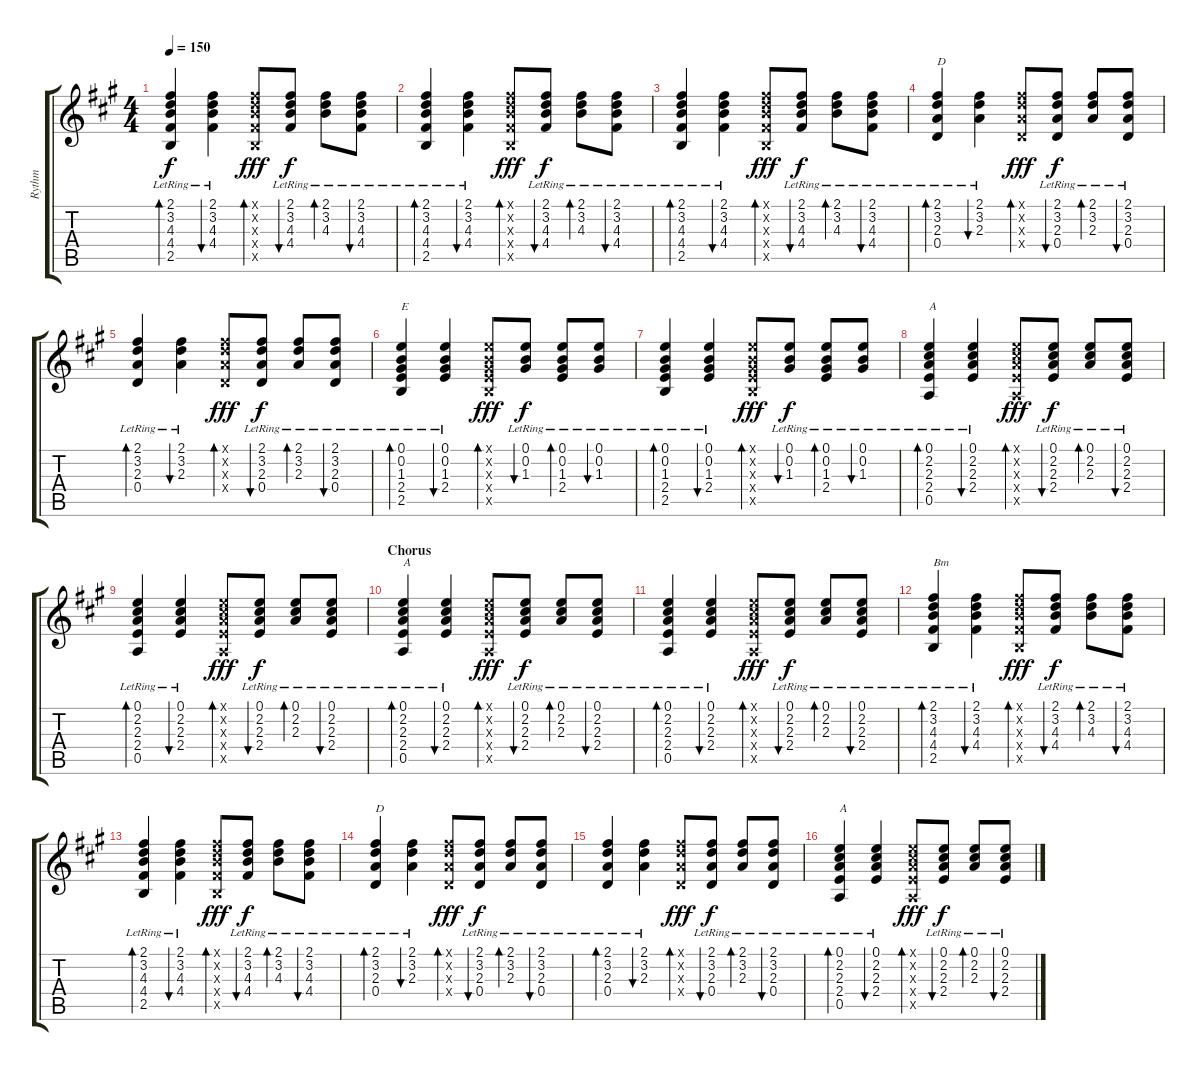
\track ("Rythm" "Rythm") {instrument acousticguitarsteel}
\staff {score tabs}
\tuning (E4 B3 G3 D3 A2 E2) {hide}
\ts (4 4)
\tempo 150
\clef g2
\ks a
(2.1{lr} 3.2{lr} 4.3{lr} 4.4{lr} 2.5{lr}).4{bd 60 dy f} (2.1{lr} 3.2{lr} 4.3{lr} 4.4{lr}).4{bu 60} (2.1{x} 3.2{x} 4.3{x} 4.4{x} 2.5{x}).8{bd 60 dy fff} (2.1{lr} 3.2{lr} 4.3{lr} 4.4{lr}).8{bu 60 dy f} (2.1{lr} 3.2{lr} 4.3{lr}).8{bd 60} (2.1{lr} 3.2{lr} 4.3{lr} 4.4{lr}).8{bu 60} |
(2.1{lr} 3.2{lr} 4.3{lr} 4.4{lr} 2.5{lr}).4{bd 60} (2.1{lr} 3.2{lr} 4.3{lr} 4.4{lr}).4{bu 60} (2.1{x} 3.2{x} 4.3{x} 4.4{x} 2.5{x}).8{bd 60 dy fff} (2.1{lr} 3.2{lr} 4.3{lr} 4.4{lr}).8{bu 60 dy f} (2.1{lr} 3.2{lr} 4.3{lr}).8{bd 60} (2.1{lr} 3.2{lr} 4.3{lr} 4.4{lr}).8{bu 60} |
(2.1{lr} 3.2{lr} 4.3{lr} 4.4{lr} 2.5{lr}).4{bd 60} (2.1{lr} 3.2{lr} 4.3{lr} 4.4{lr}).4{bu 60} (2.1{x} 3.2{x} 4.3{x} 4.4{x} 2.5{x}).8{bd 60 dy fff} (2.1{lr} 3.2{lr} 4.3{lr} 4.4{lr}).8{bu 60 dy f} (2.1{lr} 3.2{lr} 4.3{lr}).8{bd 60} (2.1{lr} 3.2{lr} 4.3{lr} 4.4{lr}).8{bu 60} |
(2.1{lr} 3.2{lr} 2.3{lr} 0.4{lr}).4{bd 60 txt "D"} (2.1{lr} 3.2{lr} 2.3{lr}).4{bu 60} (2.1{x} 3.2{x} 2.3{x} 0.4{x}).8{bd 60 dy fff} (2.1{lr} 3.2{lr} 2.3{lr} 0.4{lr}).8{bu 60 dy f} (2.1{lr} 3.2{lr} 2.3{lr}).8{bd 60} (2.1{lr} 3.2{lr} 2.3{lr} 0.4{lr}).8{bu 60} |
(2.1{lr} 3.2{lr} 2.3{lr} 0.4{lr}).4{bd 60} (2.1{lr} 3.2{lr} 2.3{lr}).4{bu 60} (2.1{x} 3.2{x} 2.3{x} 0.4{x}).8{bd 60 dy fff} (2.1{lr} 3.2{lr} 2.3{lr} 0.4{lr}).8{bu 60 dy f} (2.1{lr} 3.2{lr} 2.3{lr}).8{bd 60} (2.1{lr} 3.2{lr} 2.3{lr} 0.4{lr}).8{bu 60} |
(0.1{lr} 0.2{lr} 1.3{lr} 2.4{lr} 2.5{lr}).4{bd 60 txt "E"} (0.1{lr} 0.2 1.3{lr} 2.4{lr}).4{bu 60} (0.1{x} 0.2{x} 1.3{x} 2.4{x} 2.5{x}).8{bd 60 dy fff} (0.1{lr} 0.2{lr} 1.3{lr}).8{bu 60 dy f} (0.1{lr} 0.2{lr} 1.3{lr} 2.4{lr}).8{bd 60} (0.1{lr} 0.2{lr} 1.3{lr}).8{bu 60} |
(0.1{lr} 0.2{lr} 1.3{lr} 2.4{lr} 2.5{lr}).4{bd 60} (0.1{lr} 0.2 1.3{lr} 2.4{lr}).4{bu 60} (0.1{x} 0.2{x} 1.3{x} 2.4{x} 2.5{x}).8{bd 60 dy fff} (0.1{lr} 0.2{lr} 1.3{lr}).8{bu 60 dy f} (0.1{lr} 0.2{lr} 1.3{lr} 2.4{lr}).8{bd 60} (0.1{lr} 0.2{lr} 1.3{lr}).8{bu 60} |
(0.1{lr} 2.2{lr} 2.3{lr} 2.4{lr} 0.5{lr}).4{bd 60 txt "A"} (0.1{lr} 2.2{lr} 2.3{lr} 2.4{lr}).4{bu 60} (0.1{x} 2.2{x} 2.3{x} 2.4{x} 0.5{x}).8{bd 60 dy fff} (0.1{lr} 2.2{lr} 2.3{lr} 2.4{lr}).8{bu 60 dy f} (0.1{lr} 2.2{lr} 2.3{lr}).8{bd 60} (0.1{lr} 2.2{lr} 2.3{lr} 2.4{lr}).8{bu 60} |
(0.1{lr} 2.2{lr} 2.3{lr} 2.4{lr} 0.5{lr}).4{bd 60} (0.1{lr} 2.2{lr} 2.3{lr} 2.4{lr}).4{bu 60} (0.1{x} 2.2{x} 2.3{x} 2.4{x} 0.5{x}).8{bd 60 dy fff} (0.1{lr} 2.2{lr} 2.3{lr} 2.4{lr}).8{bu 60 dy f} (0.1{lr} 2.2{lr} 2.3{lr}).8{bd 60} (0.1{lr} 2.2{lr} 2.3{lr} 2.4{lr}).8{bu 60} |
\section ("" "Chorus")
(0.1{lr} 2.2{lr} 2.3{lr} 2.4{lr} 0.5{lr}).4{bd 60 txt "A"} (0.1{lr} 2.2{lr} 2.3{lr} 2.4{lr}).4{bu 60} (0.1{x} 2.2{x} 2.3{x} 2.4{x} 0.5{x}).8{bd 60 dy fff} (0.1{lr} 2.2{lr} 2.3{lr} 2.4{lr}).8{bu 60 dy f} (0.1{lr} 2.2{lr} 2.3{lr}).8{bd 60} (0.1{lr} 2.2{lr} 2.3{lr} 2.4{lr}).8{bu 60} |
(0.1{lr} 2.2{lr} 2.3{lr} 2.4{lr} 0.5{lr}).4{bd 60} (0.1{lr} 2.2{lr} 2.3{lr} 2.4{lr}).4{bu 60} (0.1{x} 2.2{x} 2.3{x} 2.4{x} 0.5{x}).8{bd 60 dy fff} (0.1{lr} 2.2{lr} 2.3{lr} 2.4{lr}).8{bu 60 dy f} (0.1{lr} 2.2{lr} 2.3{lr}).8{bd 60} (0.1{lr} 2.2{lr} 2.3{lr} 2.4{lr}).8{bu 60} |
(2.1{lr} 3.2{lr} 4.3{lr} 4.4{lr} 2.5{lr}).4{bd 60 txt "Bm"} (2.1{lr} 3.2{lr} 4.3{lr} 4.4{lr}).4{bu 60} (2.1{x} 3.2{x} 4.3{x} 4.4{x} 2.5{x}).8{bd 60 dy fff} (2.1{lr} 3.2{lr} 4.3{lr} 4.4{lr}).8{bu 60 dy f} (2.1{lr} 3.2{lr} 4.3{lr}).8{bd 60} (2.1{lr} 3.2{lr} 4.3{lr} 4.4{lr}).8{bu 60} |
(2.1{lr} 3.2{lr} 4.3{lr} 4.4{lr} 2.5{lr}).4{bd 60} (2.1{lr} 3.2{lr} 4.3{lr} 4.4{lr}).4{bu 60} (2.1{x} 3.2{x} 4.3{x} 4.4{x} 2.5{x}).8{bd 60 dy fff} (2.1{lr} 3.2{lr} 4.3{lr} 4.4{lr}).8{bu 60 dy f} (2.1{lr} 3.2{lr} 4.3{lr}).8{bd 60} (2.1{lr} 3.2{lr} 4.3{lr} 4.4{lr}).8{bu 60} |
(2.1{lr} 3.2{lr} 2.3{lr} 0.4{lr}).4{bd 60 txt "D"} (2.1{lr} 3.2{lr} 2.3{lr}).4{bu 60} (2.1{x} 3.2{x} 2.3{x} 0.4{x}).8{bd 60 dy fff} (2.1{lr} 3.2{lr} 2.3{lr} 0.4{lr}).8{bu 60 dy f} (2.1{lr} 3.2{lr} 2.3{lr}).8{bd 60} (2.1{lr} 3.2{lr} 2.3{lr} 0.4{lr}).8{bu 60} |
(2.1{lr} 3.2{lr} 2.3{lr} 0.4{lr}).4{bd 60} (2.1{lr} 3.2{lr} 2.3{lr}).4{bu 60} (2.1{x} 3.2{x} 2.3{x} 0.4{x}).8{bd 60 dy fff} (2.1{lr} 3.2{lr} 2.3{lr} 0.4{lr}).8{bu 60 dy f} (2.1{lr} 3.2{lr} 2.3{lr}).8{bd 60} (2.1{lr} 3.2{lr} 2.3{lr} 0.4{lr}).8{bu 60} |
(0.1{lr} 2.2{lr} 2.3{lr} 2.4{lr} 0.5{lr}).4{bd 60 txt "A"} (0.1{lr} 2.2{lr} 2.3{lr} 2.4{lr}).4{bu 60} (0.1{x} 2.2{x} 2.3{x} 2.4{x} 0.5{x}).8{bd 60 dy fff} (0.1{lr} 2.2{lr} 2.3{lr} 2.4{lr}).8{bu 60 dy f} (0.1{lr} 2.2{lr} 2.3{lr}).8{bd 60} (0.1{lr} 2.2{lr} 2.3{lr} 2.4{lr}).8{bu 60}
